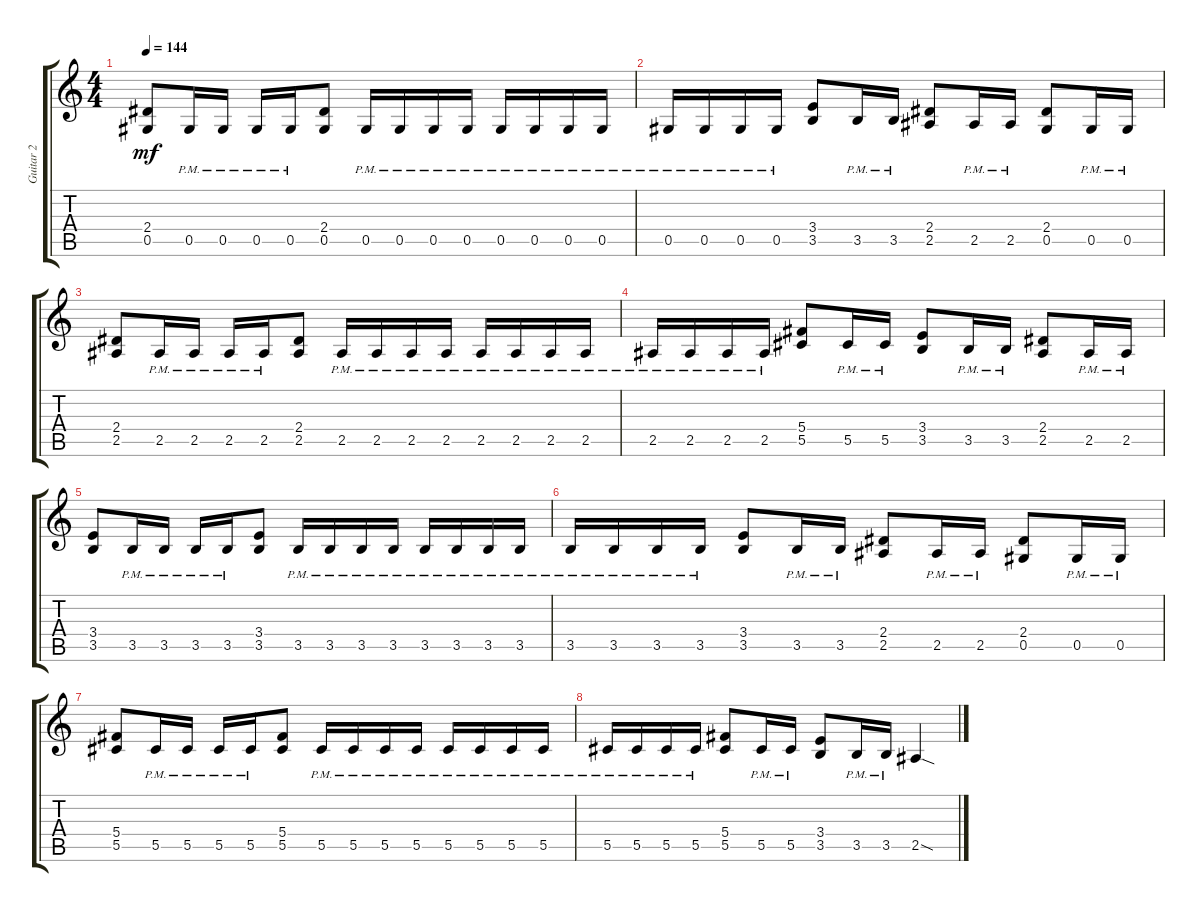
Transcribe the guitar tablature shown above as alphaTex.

\track ("Guitar 2" "Guitar 2") {instrument distortionguitar}
\staff {score tabs}
\tuning (Eb4 Bb3 Gb3 Db3 Ab2 Eb2) {hide}
\ts (4 4)
\tempo 144
\clef g2
\ks c
(2.4 0.5).8{dy mf} 0.5{pm}.16 0.5{pm}.16 0.5{pm}.16 0.5{pm}.16 (2.4 0.5).8 0.5{pm}.16 0.5{pm}.16 0.5{pm}.16 0.5{pm}.16 0.5{pm}.16 0.5{pm}.16 0.5{pm}.16 0.5{pm}.16 |
0.5{pm}.16 0.5{pm}.16 0.5{pm}.16 0.5{pm}.16 (3.4 3.5).8 3.5{pm}.16 3.5{pm}.16 (2.4 2.5).8 2.5{pm}.16 2.5{pm}.16 (2.4 0.5).8 0.5{pm}.16 0.5{pm}.16 |
(2.4 2.5).8 2.5{pm}.16 2.5{pm}.16 2.5{pm}.16 2.5{pm}.16 (2.4 2.5).8 2.5{pm}.16 2.5{pm}.16 2.5{pm}.16 2.5{pm}.16 2.5{pm}.16 2.5{pm}.16 2.5{pm}.16 2.5{pm}.16 |
2.5{pm}.16 2.5{pm}.16 2.5{pm}.16 2.5{pm}.16 (5.4 5.5).8 5.5{pm}.16 5.5{pm}.16 (3.4 3.5).8 3.5{pm}.16 3.5{pm}.16 (2.4 2.5).8 2.5{pm}.16 2.5{pm}.16 |
(3.4 3.5).8 3.5{pm}.16 3.5{pm}.16 3.5{pm}.16 3.5{pm}.16 (3.4 3.5).8 3.5{pm}.16 3.5{pm}.16 3.5{pm}.16 3.5{pm}.16 3.5{pm}.16 3.5{pm}.16 3.5{pm}.16 3.5{pm}.16 |
3.5{pm}.16 3.5{pm}.16 3.5{pm}.16 3.5{pm}.16 (3.4 3.5).8 3.5{pm}.16 3.5{pm}.16 (2.4 2.5).8 2.5{pm}.16 2.5{pm}.16 (2.4 0.5).8 0.5{pm}.16 0.5{pm}.16 |
(5.4 5.5).8 5.5{pm}.16 5.5{pm}.16 5.5{pm}.16 5.5{pm}.16 (5.4 5.5).8 5.5{pm}.16 5.5{pm}.16 5.5{pm}.16 5.5{pm}.16 5.5{pm}.16 5.5{pm}.16 5.5{pm}.16 5.5{pm}.16 |
5.5{pm}.16 5.5{pm}.16 5.5{pm}.16 5.5{pm}.16 (5.4 5.5).8 5.5{pm}.16 5.5{pm}.16 (3.4 3.5).8 3.5{pm}.16 3.5{pm}.16 2.5{sod}.4
